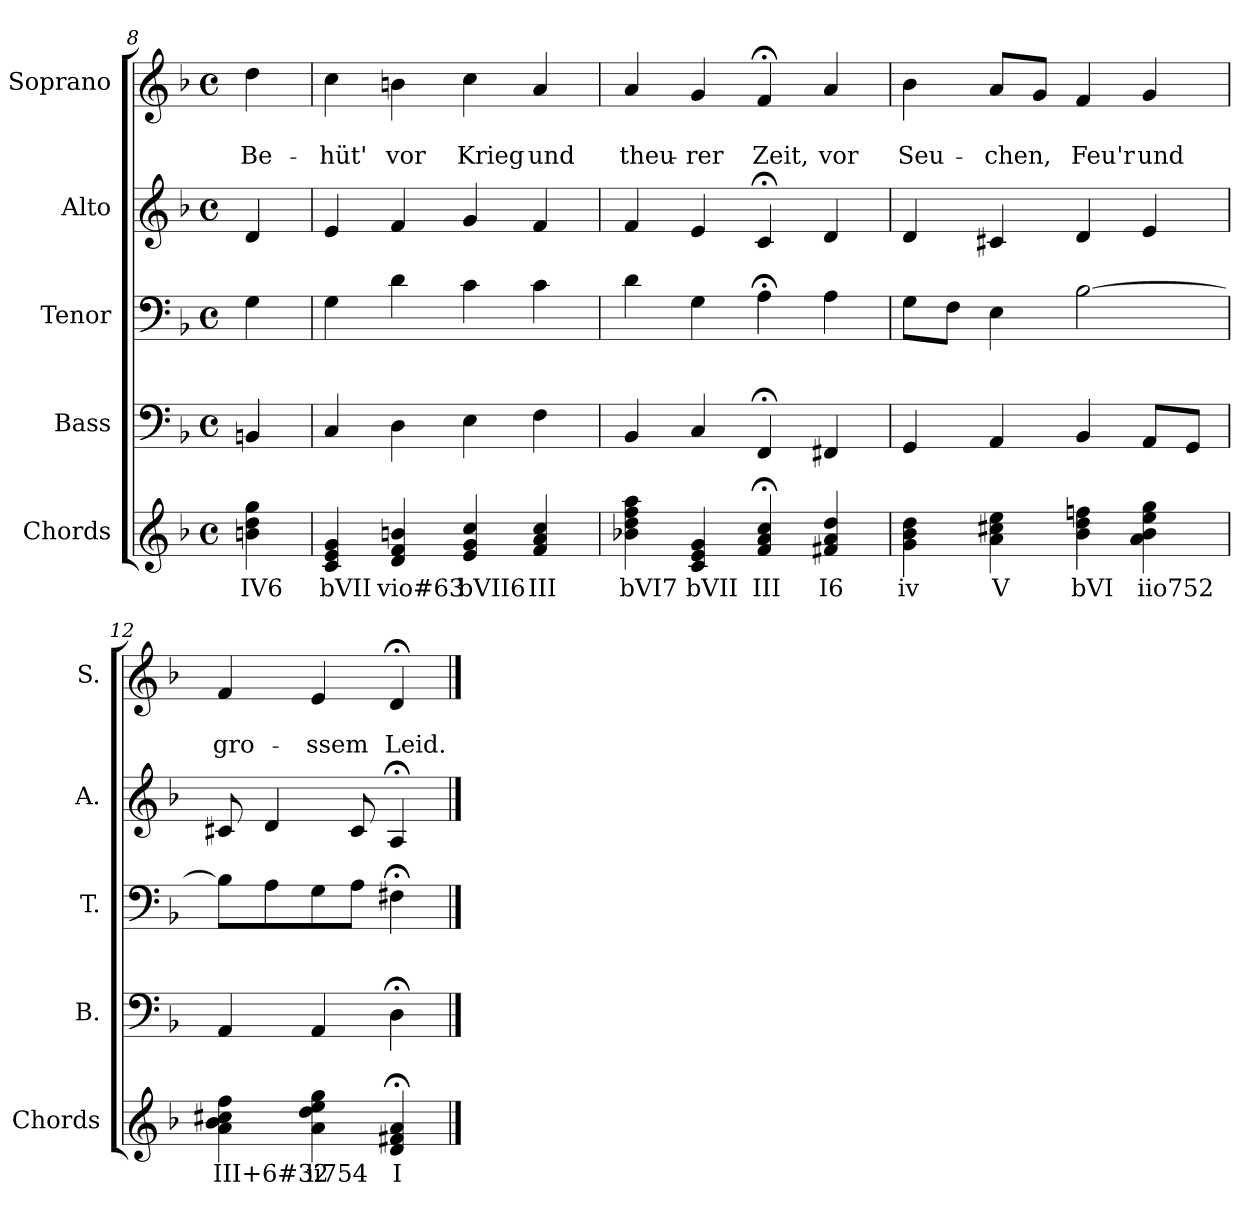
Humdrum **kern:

**kern	**text	**kern	**kern	**kern	**kern	**text	**text
*part5	*part5	*part4	*part3	*part2	*part1	*part1	*part1
*staff5	*staff5	*staff4	*staff3	*staff2	*staff1	*staff1	*staff1
*I"Chords	*	*I"Bass	*I"Tenor	*I"Alto	*I"Soprano	*	*
*I'Chords	*	*I'B.	*I'T.	*I'A.	*I'S.	*	*
!!LO:PB:g=z
*clefG2	*	*clefF4	*clefF4	*clefG2	*clefG2	*	*
*k[b-]	*	*k[b-]	*k[b-]	*k[b-]	*k[b-]	*	*
*d:	*	*F:	*F:	*F:	*d:	*	*
*M4/4	*	*M4/4	*M4/4	*M4/4	*M4/4	*	*
*met(c)	*	*met(c)	*met(c)	*met(c)	*met(c)	*	*
=8a	=8a	=8a	=8a	=8a	=8a	=8a	=8a
4bni 4ddi 4ggi	IV6	4BBn/	4G\	4d/	4dd\	.	Be-
=9	=9	=9	=9	=9	=9	=9	=9
4ci 4ei 4gi	bVII	4C/	4G\	4e/	4cc\	.	-hüt'
4di 4fi 4bni	vio#63	4D\	4d\	4f/	4bn\	.	vor
4ei 4gi 4cci	bVII6	4E\	4c\	4g/	4cc\	.	Krieg
4fi 4ai 4cci	III	4F\	4c\	4f/	4a/	.	und
=10	=10	=10	=10	=10	=10	=10	=10
4b-Xi 4ddi 4ffi 4aai	bVI7	4BB-/	4d\	4f/	4a/	.	theu-
4ci 4ei 4gi	bVII	4C/	4G\	4e/	4g/	.	-rer
4fi;< 4ai;< 4cci;<	III	4FF;</	4A;<\	4c;</	4f;</	.	Zeit,
4f#Xi 4ai 4ddi	I6	4FF#X/	4A\	4d/	4a/	.	vor
=11	=11	=11	=11	=11	=11	=11	=11
4gi 4b-i 4ddi	iv	4GG/	8G\L	4d/	4b-\	.	Seu-
.	.	.	8F\J	.	.	.	.
4ai 4cc#Xi 4eei	V	4AA/	4E\	4c#X/	8a/L	.	-chen,
.	.	.	.	.	8g/J	.	.
4b-i 4ddi 4ffni	bVI	4BB-/	[2B-\	4d/	4f/	.	Feu'r
4ai 4b-i 4eei 4ggi	iio752	8AA/L	.	4e/	4g/	.	und
.	.	8GG/J	.	.	.	.	.
=12	=12	=12	=12	=12	=12	=12	=12
4ai 4b-i 4cc#Xi 4ffi	III+6#32	4AA/	8B-\L]	8c#X/	4f/	.	gro-
.	.	.	8A\	4d/	.	.	.
4ai 4ddi 4eei 4ggi	ii754	4AA/	8G\	.	4e/	.	-ssem
.	.	.	8A\J	8c#/	.	.	.
4di;< 4f#Xi;< 4ai;<	I	4D;<\	4F#X;<\	4A;</	4d;</	.	Leid.
==	==	==	==	==	==	==	==
*-	*-	*-	*-	*-	*-	*-	*-
